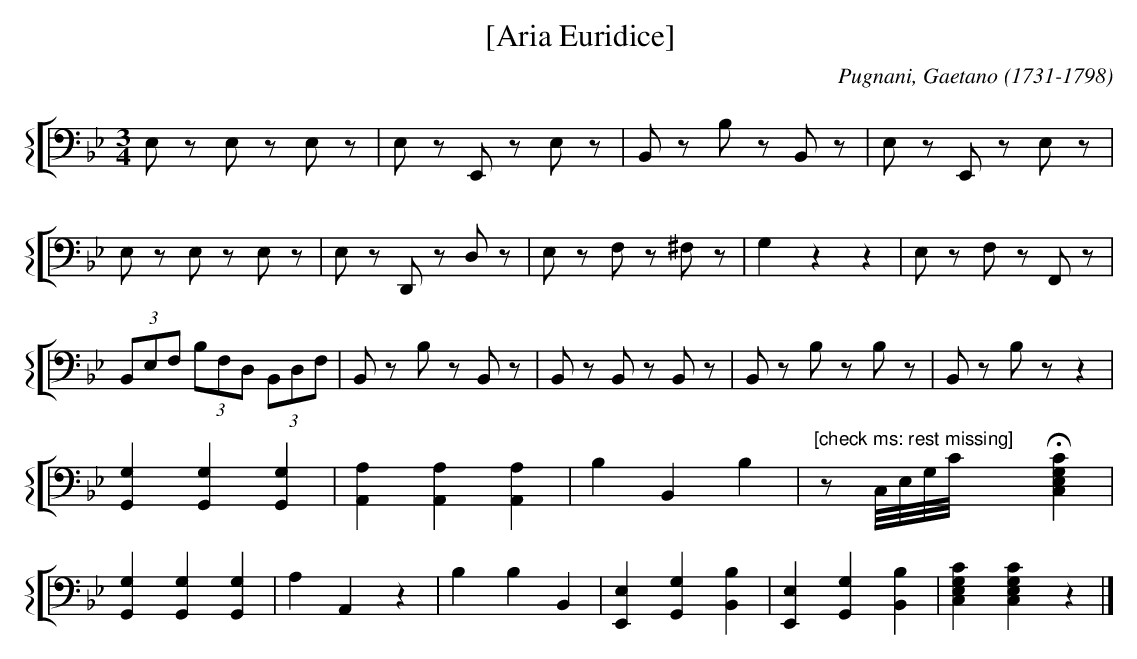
X:1
T:[Aria Euridice]
C:Pugnani, Gaetano (1731-1798)
M:3/4
L:1/4
K:Bb
V: 27 clef=bass name="" sname=""
%%staves [{ 27 }]
   E,/z/ E,/z/ E,/z/ | E,/z/ E,,/z/ E,/z/ | B,,/z/ B,/z/ B,,/z/ | E,/z/ E,,/z/ E,/z/ | E,/z/ E,/z/ E,/z/ | \
   E,/z/ D,,/z/ D,/z/ | E,/z/ F,/z/ ^F,/z/ | G,zz |  E,/z/ F,/z/ F,,/z/ | \
   (3B,,/E,/F,/ (3B,/F,/D,/ (3B,,/D,/F,/ | B,,/z/ B,/z/ B,,/z/ | B,,/z/ B,,/z/ B,,/z/ | \
   B,,/z/ B,/z/ B,/z/ |  B,,/z/ B,/z/ z | [G,,G,][G,,G,][G,,G,] | [A,,A,] [A,,A,] [A,,A,] | B,B,,B, | \
   "[check ms: rest missing]"z/C,/8E,/8G,/8C/8 x!fermata![C,E,G,C] | [G,,G,][G,,G,][G,,G,] | A,A,,z | \
   B,B,B,, | [E,,E,][G,,G,][B,,B,] | [E,,E,][G,,G,][B,,B,] | [C,E,G,C][C,E,G,C]z |]
